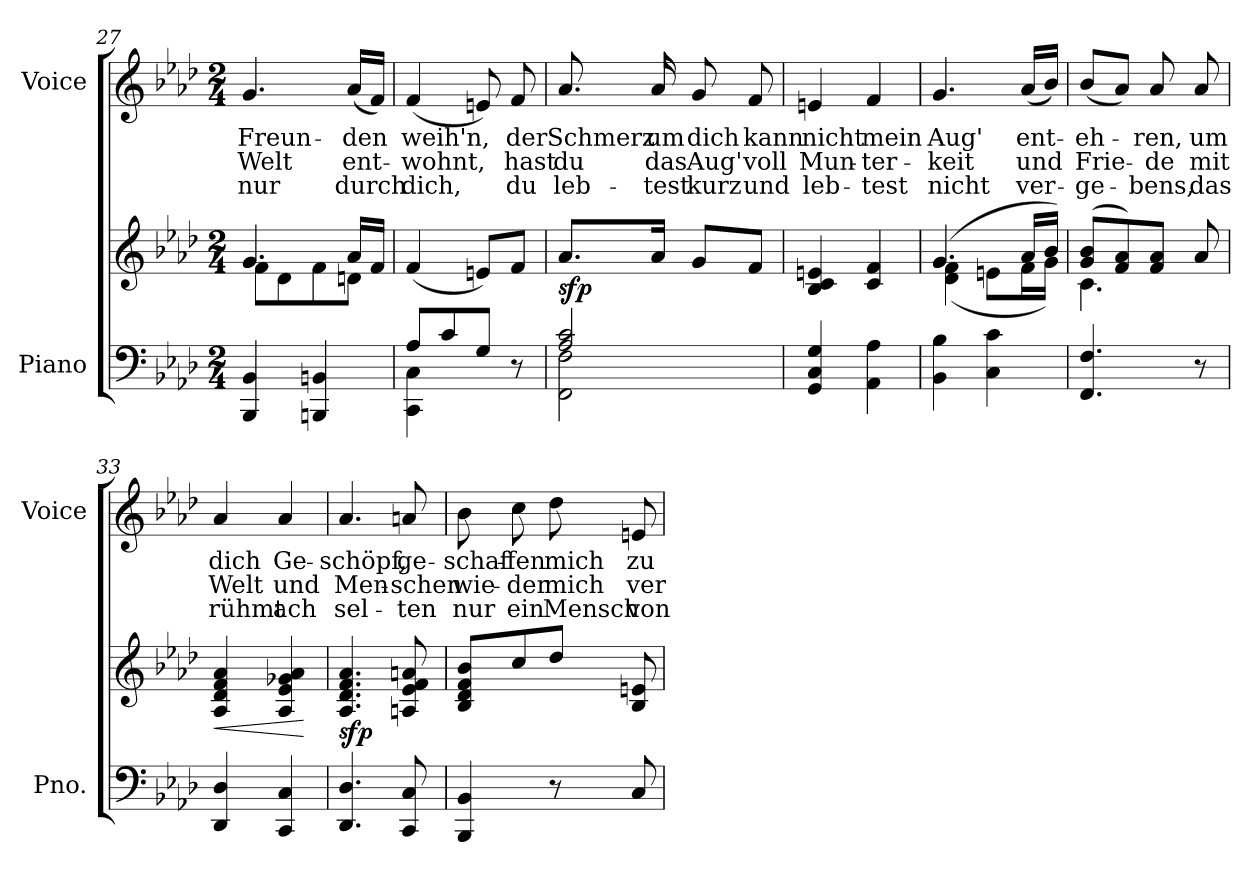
**kern	**kern	**dynam	**kern	**text	**text	**text
*part2	*part2	*part2	*part1	*part1	*part1	*part1
*staff3	*staff2	*staff2/3	*staff1	*staff1	*staff1	*staff1
*I"Piano	*	*	*I"Voice	*	*	*
*I'Pno.	*	*	*I'Voice	*	*	*
*clefF4	*clefG2	*	*clefG2	*	*	*
*k[b-e-a-d-]	*k[b-e-a-d-]	*	*k[b-e-a-d-]	*	*	*
*A-:	*A-:	*	*A-:	*	*	*
*M2/4	*M2/4	*	*M2/4	*	*	*
=27	=27	=27	=27	=27	=27	=27
*	*^	*	*	*	*	*
!	!	!	!	!	!LO:LY:b:color=#000000	!LO:LY:b:color=#000000	!LO:LY:b:color=#000000
4BBB-i/ 4BB-i	4.gi/	8fi\L	.	4.gi/	Freun-	Welt	nur
.	.	8d-i\	.	.	.	.	.
4BBBni/ 4BBni	.	8fi\	.	.	.	.	.
!	!	!	!	!	!LO:LY:b:color=#000000	!LO:LY:b:color=#000000	!LO:LY:b:color=#000000
.	16a-i/LL	8dni\J	.	(16a-i/LL	-den	ent-	durch
.	16fi/JJ	.	.	16fi/JJ)	.	.	.
*	*v	*v	*	*	*	*	*
!!LO:LB:g=z
=28	=28	=28	=28	=28	=28	=28
*^	*	*	*	*	*	*
!	!	!	!	!	!LO:LY:b:color=#000000	!LO:LY:b:color=#000000	!LO:LY:b:color=#000000
8A-i/L	4CCi\ 4Ci	(4fi/	.	(4fi/	weih'n,	-wohnt,	dich,
8ci/	.	.	.	.	.	.	.
8Gi/J	4ryy	8eni/L)	.	8eni/)	.	.	.
!	!	!	!	!	!LO:LY:b:color=#000000	!LO:LY:b:color=#000000	!LO:LY:b:color=#000000
8r	.	8fi/J	.	8fi/	der	hast	du
=29	=29	=29	=29	=29	=29	=29	=29
!	!	!	!	!	!LO:LY:b:color=#000000	!LO:LY:b:color=#000000	!LO:LY:b:color=#000000
2A-i/ 2ci	2FFi\ 2Fi	8.a-i/L	sfp	8.a-i/	Schmerz	du	leb-
!	!	!	!	!	!LO:LY:b:color=#000000	!LO:LY:b:color=#000000	!LO:LY:b:color=#000000
.	.	16a-i/Jk	.	16a-i/	um	das	-test
!	!	!	!	!	!LO:LY:b:color=#000000	!LO:LY:b:color=#000000	!LO:LY:b:color=#000000
.	.	8gi/L	.	8gi/	dich	Aug'	kurz
!	!	!	!	!	!LO:LY:b:color=#000000	!LO:LY:b:color=#000000	!LO:LY:b:color=#000000
.	.	8fi/J	.	8fi/	kann	voll	und
*v	*v	*	*	*	*	*	*
=30	=30	=30	=30	=30	=30	=30
!	!	!	!	!LO:LY:b:color=#000000	!LO:LY:b:color=#000000	!LO:LY:b:color=#000000
4GGi/ 4Ci 4Gi	4B-i/ 4ci 4eni	.	4eni/	nicht	Mun-	leb-
!	!	!	!	!LO:LY:b:color=#000000	!LO:LY:b:color=#000000	!LO:LY:b:color=#000000
4AA-i\ 4A-i	4ci/ 4fi	.	4fi/	mein	-ter-	-test
=31	=31	=31	=31	=31	=31	=31
*	*^	*	*	*	*	*
!	!	!	!	!	!LO:LY:b:color=#000000	!LO:LY:b:color=#000000	!LO:LY:b:color=#000000
4BB-i\ 4B-i	(4.gi/	(4d-i\ 4fi	.	4.gi/	Aug'	-keit	nicht
4Ci\ 4ci	.	8eni\L	.	.	.	.	.
!	!	!	!	!	!LO:LY:b:color=#000000	!LO:LY:b:color=#000000	!LO:LY:b:color=#000000
.	16a-i/LL	16fi\L	.	(16a-i/LL	ent-	und	ver-
.	16b-i/JJ)	16gi\JJ)	.	16b-i/JJ)	.	.	.
!!LO:LB:g=z
=32	=32	=32	=32	=32	=32	=32	=32
!	!	!	!	!	!LO:LY:b:color=#000000	!LO:LY:b:color=#000000	!LO:LY:b:color=#000000
4.FFi/ 4.Fi	(8gi/ 8b-iL	4.ci\	.	(8b-i/L	-eh-	Frie-	-ge-
.	8fi/ 8a-i)	.	.	8a-i/J)	.	.	.
!	!	!	!	!	!LO:LY:b:color=#000000	!LO:LY:b:color=#000000	!LO:LY:b:color=#000000
.	8fi/ 8a-iJ	.	.	8a-i/	-ren,	-de	-bens,
!	!	!	!	!	!LO:LY:b:color=#000000	!LO:LY:b:color=#000000	!LO:LY:b:color=#000000
8r	8a-i/	8ryy	.	8a-i/	um	mit	das
=33	=33	=33	=33	=33	=33	=33	=33
!	!	!	!LO:HP:b	!	!	!	!
*	*v	*v	*	*	*	*	*
*	*^	*	*	*	*	*
!	!	!	!	!	!LO:LY:b:color=#000000	!LO:LY:b:color=#000000	!LO:LY:b:color=#000000
*	*v	*v	*	*	*	*	*
4DD-i/ 4D-i	4A-i/ 4d-i 4fi 4a-i	<	4a-i/	dich	Welt	rühmt
!	!	!	!	!LO:LY:b:color=#000000	!LO:LY:b:color=#000000	!LO:LY:b:color=#000000
4CCi/ 4Ci	4A-i/ 4e-i 4g-Xi 4a-i	.	4a-i/	Ge-	und	ach
.	.	[	.	.	.	.
=34	=34	=34	=34	=34	=34	=34
!	!	!	!	!LO:LY:b:color=#000000	!LO:LY:b:color=#000000	!LO:LY:b:color=#000000
4.DD-i/ 4.D-i	4.A-i/ 4.d-i 4.fi 4.a-i	sfp	4.a-i/	-schöpf,	Men-	sel-
!	!	!	!	!LO:LY:b:color=#000000	!LO:LY:b:color=#000000	!LO:LY:b:color=#000000
8CCi/ 8Ci	8Ani/ 8e-i 8fi 8ani	.	8ani/	ge-	-schen	-ten
=35	=35	=35	=35	=35	=35	=35
!	!	!	!	!LO:LY:b:color=#000000	!LO:LY:b:color=#000000	!LO:LY:b:color=#000000
4BBB-i/ 4BB-i	8B-i/ 8d-i 8fi 8b-iL	.	8b-i\	-schaf-	wie-	nur
!	!	!	!	!LO:LY:b:color=#000000	!LO:LY:b:color=#000000	!LO:LY:b:color=#000000
.	8cci/	.	8cci\	-fen	-der	ein
!	!	!	!	!LO:LY:b:color=#000000	!LO:LY:b:color=#000000	!LO:LY:b:color=#000000
8r	8dd-i/J	.	8dd-i\	mich	mich	Mensch
!	!	!	!	!LO:LY:b:color=#000000	!LO:LY:b:color=#000000	!LO:LY:b:color=#000000
8Ci/	8B-i/ 8eni	.	8eni/	zu	ver-	von
=	=	=	=	=	=	=
*-	*-	*-	*-	*-	*-	*-
